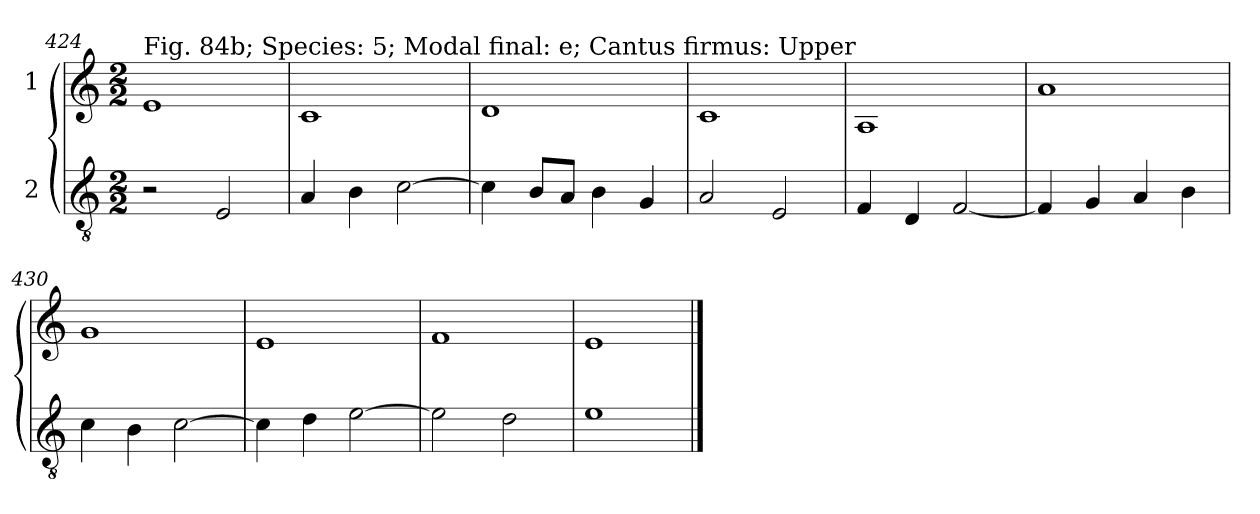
**kern	**kern
*part2	*part1
*staff2	*staff1
*I"2	*I"1
!!LO:LB:g=z
*clefGv2	*clefG2
*k[]	*k[]
*M2/2	*M2/2
=424	=424
!	!LO:TX:a:t=Fig. 84b; Species&colon; 5; Modal final&colon; e; Cantus firmus&colon; Upper
2r	1e
2E/	.
=425	=425
4A/	1c
4B\	.
[2c\	.
=426	=426
4c\]	1d
8B/L	.
8A/J	.
4B\	.
4G/	.
=427	=427
2A/	1c
2E/	.
=428	=428
4F/	1A
4D/	.
[2F/	.
!!LO:LB:g=z
=429	=429
4F/]	1a
4G/	.
4A/	.
4B\	.
=430	=430
4c\	1g
4B\	.
[2c\	.
=431	=431
4c\]	1e
4d\	.
[2e\	.
=432	=432
2e\]	1f
2d\	.
=433	=433
1e	1e
==	==
*-	*-
